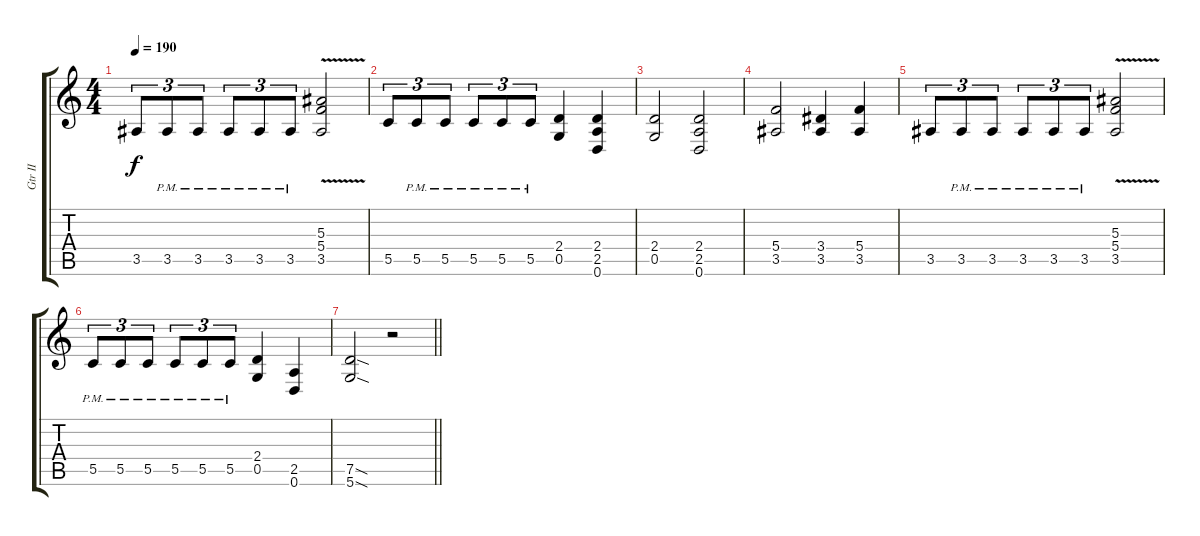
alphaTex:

\track ("Gtr II" "Gtr II") {instrument overdrivenguitar}
\staff {score tabs}
\tuning (D4 A3 F3 C3 G2 D2) {hide}
\ts (4 4)
\tempo 190
\clef g2
\ks c
3.5.8{tu (3 2) dy f} 3.5{pm}.8{tu (3 2)} 3.5{pm}.8{tu (3 2)} 3.5{pm}.8{tu (3 2)} 3.5{pm}.8{tu (3 2)} 3.5{pm}.8{tu (3 2)} (5.3{v} 5.4{v} 3.5{v}).2 |
5.5.8{tu (3 2)} 5.5{pm}.8{tu (3 2)} 5.5{pm}.8{tu (3 2)} 5.5{pm}.8{tu (3 2)} 5.5{pm}.8{tu (3 2)} 5.5{pm}.8{tu (3 2)} (2.4 0.5).4 (2.4 2.5 0.6).4 |
(2.4 0.5).2 (2.4 2.5 0.6).2 |
(5.4 3.5).2 (3.4 3.5).4 (5.4 3.5).4 |
3.5.8{tu (3 2)} 3.5{pm}.8{tu (3 2)} 3.5{pm}.8{tu (3 2)} 3.5{pm}.8{tu (3 2)} 3.5{pm}.8{tu (3 2)} 3.5{pm}.8{tu (3 2)} (5.3{v} 5.4{v} 3.5{v}).2 |
5.5{pm}.8{tu (3 2)} 5.5{pm}.8{tu (3 2)} 5.5{pm}.8{tu (3 2)} 5.5{pm}.8{tu (3 2)} 5.5{pm}.8{tu (3 2)} 5.5{pm}.8{tu (3 2)} (2.4 0.5).4 (2.5 0.6).4 |
\barLineRight lightlight
(7.5{sod} 5.6{sod}).2 r.2
